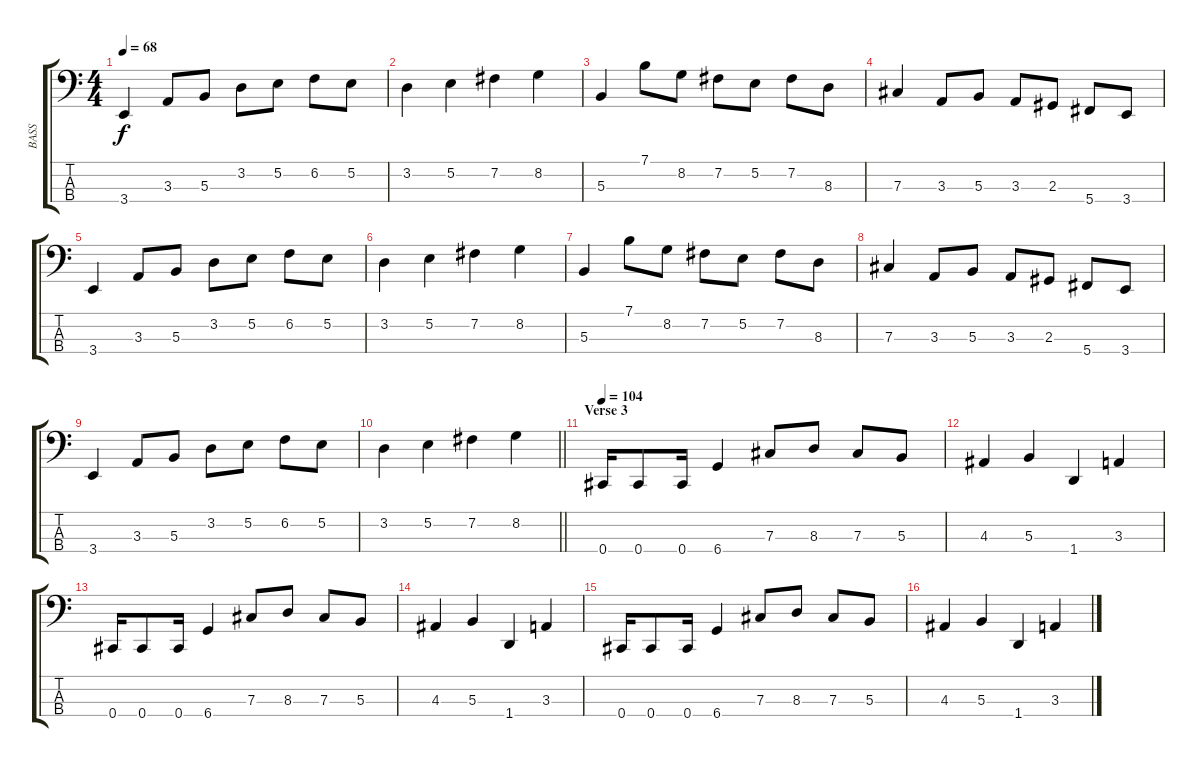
\track ("BASS" "BASS") {instrument electricbasspick}
\staff {score tabs}
\tuning (E2 B1 Gb1 Db1) {hide}
\ts (4 4)
\tempo 68
\clef f4
\ks c
3.4.4{dy f} 3.3.8 5.3.8 3.2.8 5.2.8 6.2.8 5.2.8 |
3.2.4 5.2.4 7.2.4 8.2.4 |
5.3.4 7.1.8 8.2.8 7.2.8 5.2.8 7.2.8 8.3.8 |
7.3.4 3.3.8 5.3.8 3.3.8 2.3.8 5.4.8 3.4.8 |
3.4.4 3.3.8 5.3.8 3.2.8 5.2.8 6.2.8 5.2.8 |
3.2.4 5.2.4 7.2.4 8.2.4 |
5.3.4 7.1.8 8.2.8 7.2.8 5.2.8 7.2.8 8.3.8 |
7.3.4 3.3.8 5.3.8 3.3.8 2.3.8 5.4.8 3.4.8 |
3.4.4 3.3.8 5.3.8 3.2.8 5.2.8 6.2.8 5.2.8 |
\barLineRight lightlight
3.2.4 5.2.4 7.2.4 8.2.4 |
\section ("" "Verse 3")
\tempo 104
0.4.16 0.4.8 0.4.16 6.4.4 7.3.8 8.3.8 7.3.8 5.3.8 |
4.3.4 5.3.4 1.4.4 3.3.4 |
0.4.16 0.4.8 0.4.16 6.4.4 7.3.8 8.3.8 7.3.8 5.3.8 |
4.3.4 5.3.4 1.4.4 3.3.4 |
0.4.16 0.4.8 0.4.16 6.4.4 7.3.8 8.3.8 7.3.8 5.3.8 |
4.3.4 5.3.4 1.4.4 3.3.4
